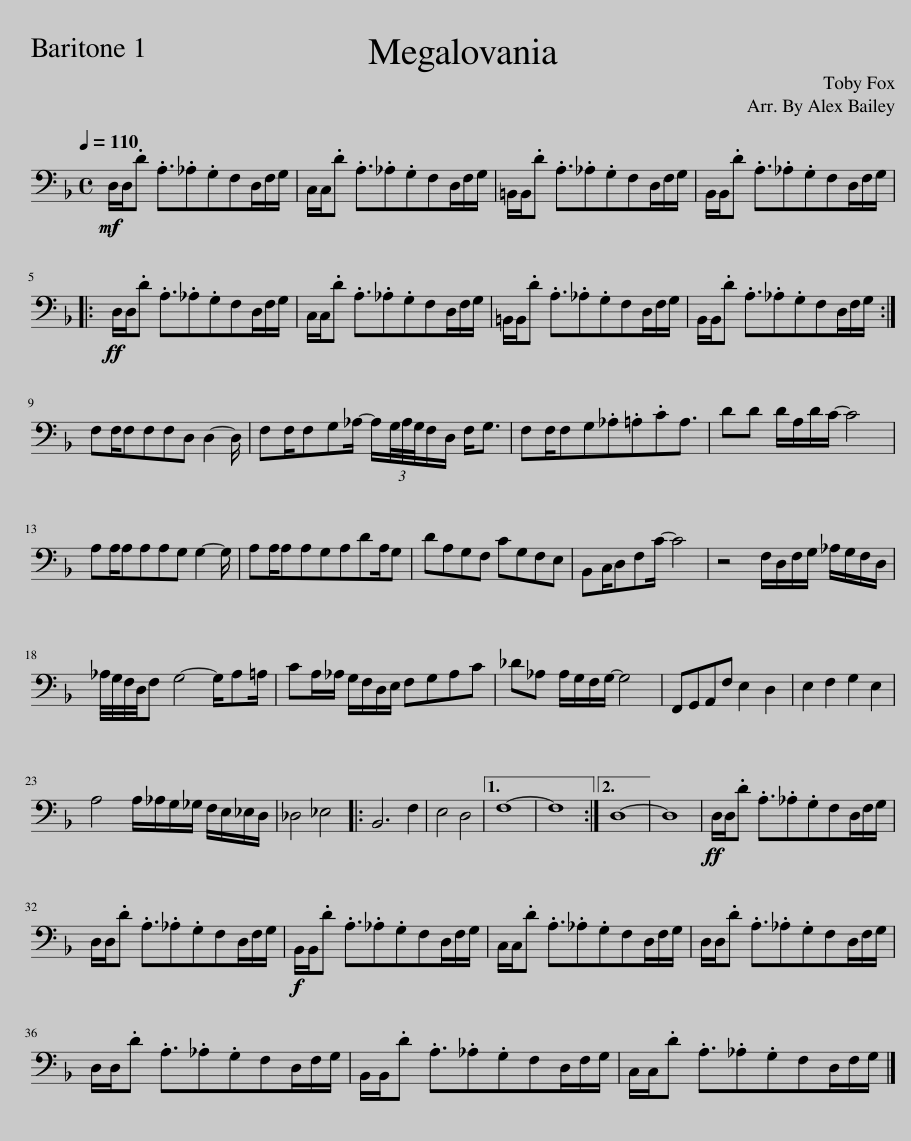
X:1
L:1/8
Q:1/4=110
M:4/4
I:linebreak $
K:F
V:1 bass
V:1
!mf! D,/D,/.D .A,3/2._A,.G,F,D,/F,/G,/ | C,/C,/.D .A,3/2._A,.G,F,D,/F,/G,/ | =B,,/B,,/.D .A,3/2._A,.G,F,D,/F,/G,/ | B,,/B,,/.D .A,3/2._A,.G,F,D,/F,/G,/ |:$!ff! D,/D,/.D .A,3/2._A,.G,F,D,/F,/G,/ | %5
 C,/C,/.D .A,3/2._A,.G,F,D,/F,/G,/ | =B,,/B,,/.D .A,3/2._A,.G,F,D,/F,/G,/ | B,,/B,,/.D .A,3/2._A,.G,F,D,/F,/G,/ :|$ F,F,/F,F,F,D, D,2- D,/ | F,F,/F,G,_A,/- A,/(3G,/4A,/4G,/4F,/D,/ F,<G, | %10
 F,F,/F,G,._A,.=A,.CA,3/2 | DD D/A,/D/C/- C4 |$ A,A,/A,A,A,G, G,2- G,/ | A,A,/A,A,G,A,DA,/G, | DA,G,F, CG,F,E, | %15
 B,,C,/D,F,C/- C4 | z4 F,/D,/F,/G,/ _A,/G,/F,/D,/ |$ _A,/4G,/4F,/4D,/4F, G,4- G,/A,=A,/ | CA,/_A,/ G,/F,/D,/E,/ F,G,A,C | _D_A, A,/G,/F,/G,/- G,4 | %20
 F,,G,,A,,F, E,2 D,2 | E,2 F,2 G,2 E,2 |$ A,4 A,/_A,/G,/_G,/ F,/E,/_E,/D,/ | _D,4 _E,4 |: B,,6 F,2 | %25
 E,4 D,4 |1 F,8- | F,8 :|2 D,8- || D,8 | %30
!ff! D,/D,/.D .A,3/2._A,.G,F,D,/F,/G,/ |$ D,/D,/.D .A,3/2._A,.G,F,D,/F,/G,/ |!f! B,,/B,,/.D .A,3/2._A,.G,F,D,/F,/G,/ | C,/C,/.D .A,3/2._A,.G,F,D,/F,/G,/ | D,/D,/.D .A,3/2._A,.G,F,D,/F,/G,/ |$ %35
 D,/D,/.D .A,3/2._A,.G,F,D,/F,/G,/ | B,,/B,,/.D .A,3/2._A,.G,F,D,/F,/G,/ | C,/C,/.D .A,3/2._A,.G,F,D,/F,/G,/ |] %38
